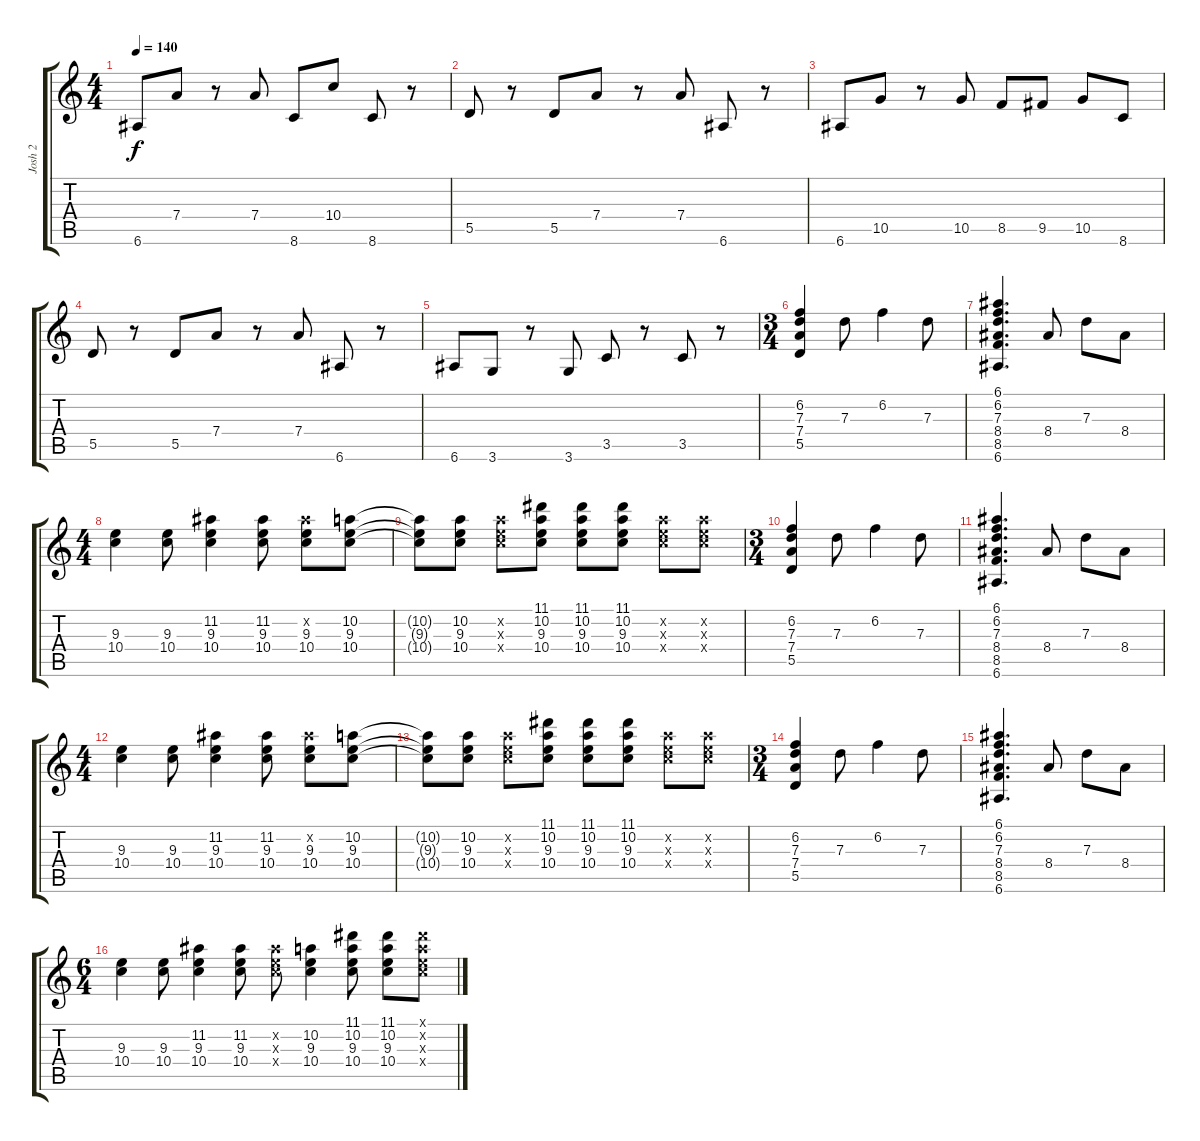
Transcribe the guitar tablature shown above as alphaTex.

\track ("Josh 2" "Josh 2") {instrument electricguitarclean}
\staff {score tabs}
\tuning (E4 B3 G3 D3 A2 E2) {hide}
\ts (4 4)
\tempo 140
\clef g2
\ks c
6.6.8{dy f} 7.4.8 r.8 7.4.8 8.6.8 10.4.8 8.6.8 r.8 |
5.5.8 r.8 5.5.8 7.4.8 r.8 7.4.8 6.6.8 r.8 |
6.6.8 10.5.8 r.8 10.5.8 8.5.8 9.5.8 10.5.8 8.6.8 |
5.5.8 r.8 5.5.8 7.4.8 r.8 7.4.8 6.6.8 r.8 |
6.6.8 3.6.8 r.8 3.6.8 3.5.8 r.8 3.5.8 r.8 |
\ts (3 4)
(6.2 7.3 7.4 5.5).4 7.3.8 6.2.4 7.3.8 |
(6.1 6.2 7.3 8.4 8.5 6.6).4{d} 8.4.8 7.3.8 8.4.8 |
\ts (4 4)
(9.3 10.4).4 (9.3 10.4).8 (11.2 9.3 10.4).4 (11.2 9.3 10.4).8 (11.2{x} 9.3 10.4).8 (10.2 9.3 10.4).8 |
(10.2{t} 9.3{t} 10.4{t}).8 (10.2 9.3 10.4).8 (10.2{x} 9.3{x} 10.4{x}).8 (11.1 10.2 9.3 10.4).8 (11.1 10.2 9.3 10.4).8 (11.1 10.2 9.3 10.4).8 (10.2{x} 9.3{x} 10.4{x}).8 (10.2{x} 9.3{x} 10.4{x}).8 |
\ts (3 4)
(6.2 7.3 7.4 5.5).4 7.3.8 6.2.4 7.3.8 |
(6.1 6.2 7.3 8.4 8.5 6.6).4{d} 8.4.8 7.3.8 8.4.8 |
\ts (4 4)
(9.3 10.4).4 (9.3 10.4).8 (11.2 9.3 10.4).4 (11.2 9.3 10.4).8 (11.2{x} 9.3 10.4).8 (10.2 9.3 10.4).8 |
(10.2{t} 9.3{t} 10.4{t}).8 (10.2 9.3 10.4).8 (10.2{x} 9.3{x} 10.4{x}).8 (11.1 10.2 9.3 10.4).8 (11.1 10.2 9.3 10.4).8 (11.1 10.2 9.3 10.4).8 (10.2{x} 9.3{x} 10.4{x}).8 (10.2{x} 9.3{x} 10.4{x}).8 |
\ts (3 4)
(6.2 7.3 7.4 5.5).4 7.3.8 6.2.4 7.3.8 |
(6.1 6.2 7.3 8.4 8.5 6.6).4{d} 8.4.8 7.3.8 8.4.8 |
\ts (6 4)
(9.3 10.4).4 (9.3 10.4).8 (11.2 9.3 10.4).4 (11.2 9.3 10.4).8 (11.2{x} 9.3{x} 10.4{x}).8 (10.2 9.3 10.4).4 (11.1 10.2 9.3 10.4).8 (11.1 10.2 9.3 10.4).8 (11.1{x} 10.2{x} 9.3{x} 10.4{x}).8
